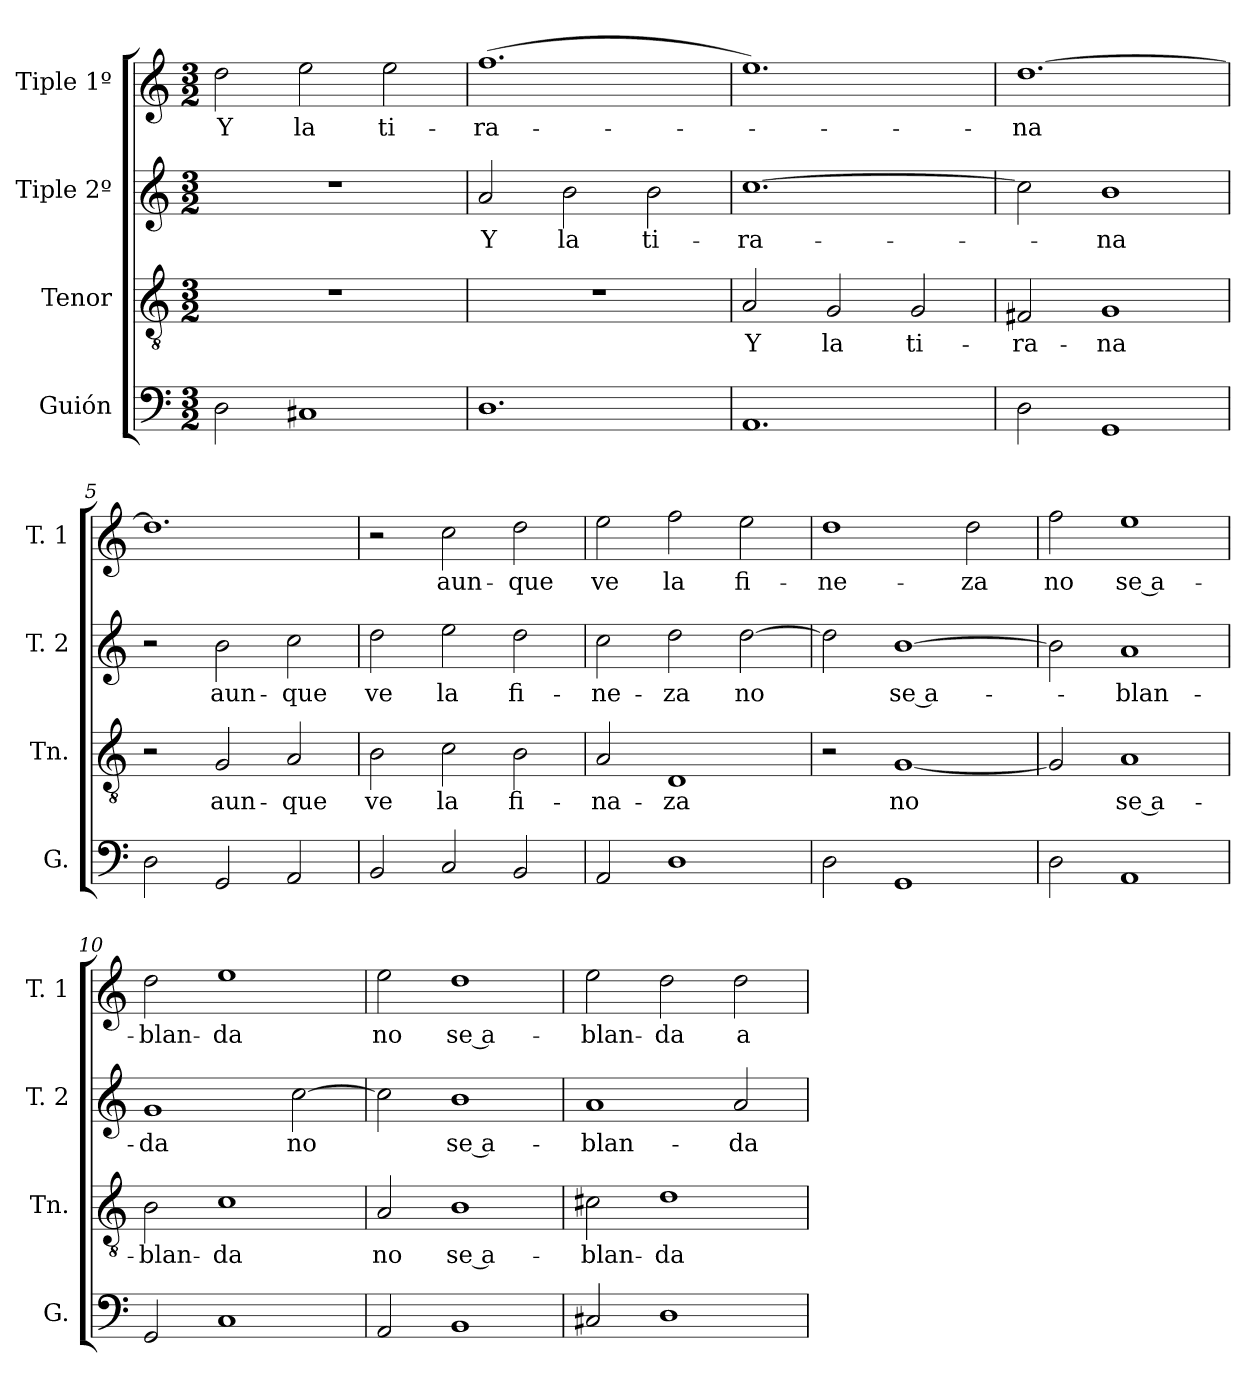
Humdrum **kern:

**kern	**kern	**text	**kern	**text	**kern	**text
*part4	*part3	*part3	*part2	*part2	*part1	*part1
*staff4	*staff3	*staff3	*staff2	*staff2	*staff1	*staff1
*I"Guión	*I"Tenor	*	*I"Tiple 2º	*	*I"Tiple 1º	*
*I'G.	*I'Tn.	*	*I'T. 2	*	*I'T. 1	*
*clefF4	*clefGv2	*	*clefG2	*	*clefG2	*
*M3/2	*M3/2	*	*M3/2	*	*M3/2	*
=1	=1	=1	=1	=1	=1	=1
2D	1.r	.	1.r	.	2dd	Y
1C#X	.	.	.	.	2ee	la
.	.	.	.	.	2ee	ti-
=2	=2	=2	=2	=2	=2	=2
1.D	1.r	.	2a	Y	(1.ff	-ra-
.	.	.	2b	la	.	.
.	.	.	2b	ti-	.	.
=3	=3	=3	=3	=3	=3	=3
1.AA	2A	Y	[1.cc	-ra-	1.ee)	.
.	2G	la	.	.	.	.
.	2G	ti-	.	.	.	.
=4	=4	=4	=4	=4	=4	=4
2D	2F#X	-ra-	2cc]	.	[1.dd	-na
1GG	1G	-na	1b	-na	.	.
=5	=5	=5	=5	=5	=5	=5
2D	2r	.	2r	.	1.dd]	.
2GG	2G	aun-	2b	aun-	.	.
2AA	2A	-que	2cc	-que	.	.
=6	=6	=6	=6	=6	=6	=6
2BB	2B	ve	2dd	ve	2r	.
2C	2c	la	2ee	la	2cc	aun-
2BB	2B	fi-	2dd	fi-	2dd	-que
=7	=7	=7	=7	=7	=7	=7
2AA	2A	-na-	2cc	-ne-	2ee	ve
1D	1D	-za	2dd	-za	2ff	la
.	.	.	[2dd	no	2ee	fi-
=8	=8	=8	=8	=8	=8	=8
2D	2r	.	2dd]	.	1dd	-ne-
1GG	[1G	no	[1b	se a-	.	.
.	.	.	.	.	2dd	-za
=9	=9	=9	=9	=9	=9	=9
2D	2G]	.	2b]	.	2ff	no
1AA	1A	se a-	1a	-blan-	1ee	se a-
=10	=10	=10	=10	=10	=10	=10
2GG	2B	-blan-	1g	-da	2dd	-blan-
1C	1c	-da	.	.	1ee	-da
.	.	.	[2cc	no	.	.
=11	=11	=11	=11	=11	=11	=11
2AA	2A	no	2cc]	.	2ee	no
1BB	1B	se a-	1b	se a-	1dd	se a-
=12	=12	=12	=12	=12	=12	=12
2C#X	2c#X	-blan-	1a	-blan-	2ee	-blan-
1D	1d	-da	.	.	2dd	-da
.	.	.	2a	-da	2dd	a-
=	=	=	=	=	=	=
*-	*-	*-	*-	*-	*-	*-
